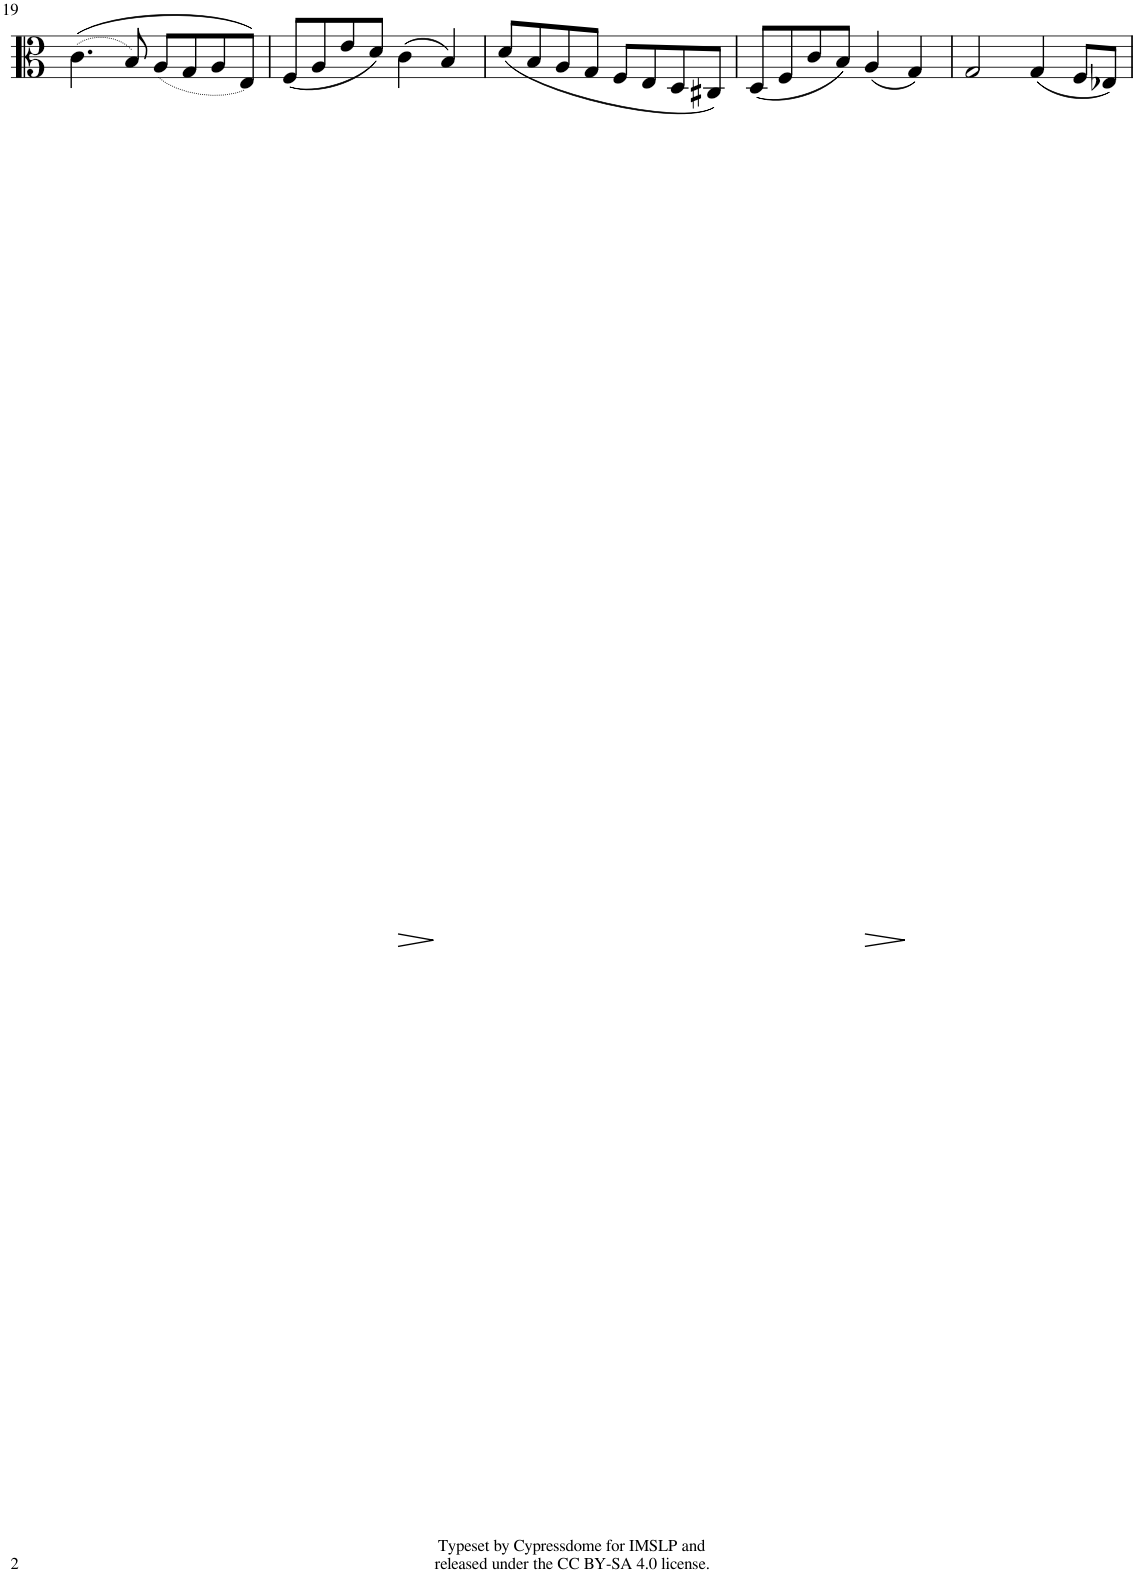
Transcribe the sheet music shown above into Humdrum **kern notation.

**kern	**dynam
*part1	*part1
*staff1	*staff1
*I"Viola	*
*I'Vla	*
!!LO:PB:g=z
*clefC3	*
*k[]	*
*M4/4	*
=19	=19
((4.c\	.
8B/)	.
(8A/L	.
8G/	.
8A/	.
8E/J))	.
=20	=20
(8F/L	.
8A/	.
8e/	.
8d/J)	.
!	!LO:HP:b
(4c\	>
4B/)	]
=21	=21
(8d/L	.
8B/	.
8A/	.
8G/J	.
8F/L	.
8E/	.
8D/	.
8C#X/J)	.
=22	=22
(8D/L	.
8F/	.
8c/	.
8B/J)	.
!	!LO:HP:b
(4A/	>
4G/)	]
=23	=23
2G/	.
(4G/	.
8F/L	.
8E-X/J)	.
=	=
*-	*-
